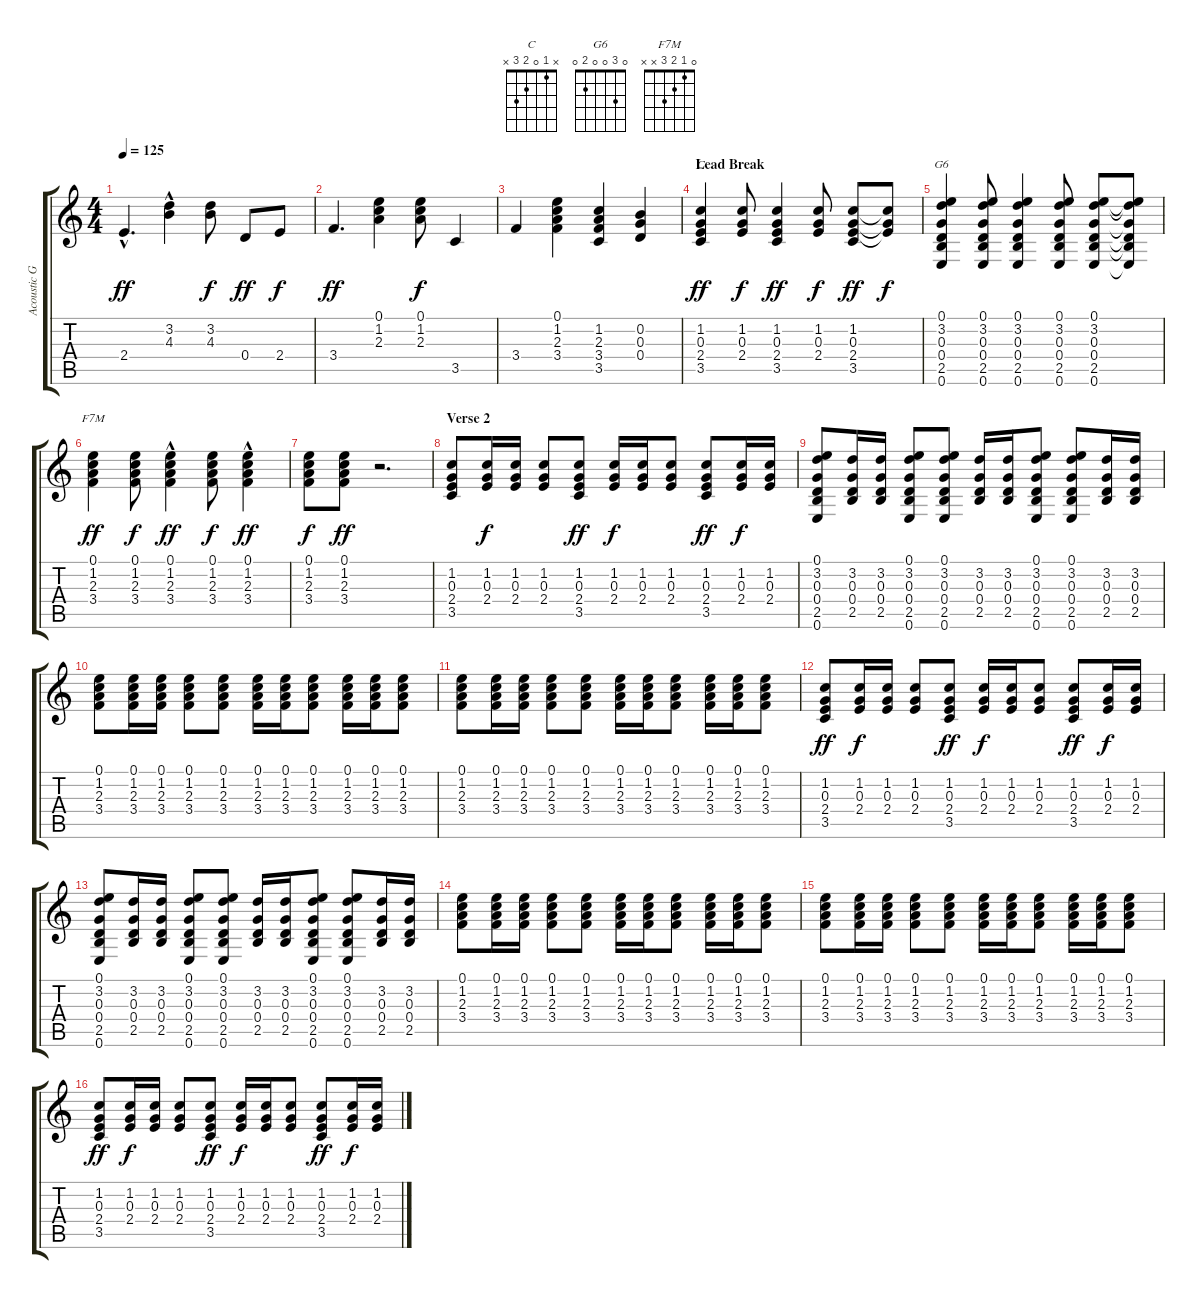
\track ("Acoustic Guitar" "Acoustic G") {instrument acousticguitarsteel}
\staff {score tabs}
\tuning (E4 B3 G3 D3 A2 E2) {hide}
\chord ("C" x 1 0 2 3 x)
\chord ("G6" 0 3 0 0 2 0)
\chord ("F7M" 0 1 2 3 x x)
\ts (4 4)
\tempo 125
\clef g2
\ks c
2.4{hac}.4{d dy ff} (3.2{hac} 4.3{hac}).4 (3.2 4.3).8{dy f} 0.4.8{dy ff} 2.4.8{dy f} |
3.4.4{d dy ff} (0.1 1.2 2.3).4 (0.1 1.2 2.3).8{dy f} 3.5.4 |
3.4.4 (0.1 1.2 2.3 3.4).4 (1.2 2.3 3.4 3.5).4 (0.2 0.3 0.4).4 |
\section ("" "Lead Break")
(1.2 0.3 2.4 3.5).4{ch "C" dy ff} (1.2 0.3 2.4).8{dy f} (1.2 0.3 2.4 3.5).4{dy ff} (1.2 0.3 2.4).8{dy f} (1.2 0.3 2.4 3.5).8{dy ff} (1.2{t} 0.3{t} 2.4{t}).8{dy f} |
(0.1 3.2 0.3 0.4 2.5 0.6).4{ch "G6"} (0.1 3.2 0.3 0.4 2.5 0.6).8 (0.1 3.2 0.3 0.4 2.5 0.6).4 (0.1 3.2 0.3 0.4 2.5 0.6).8 (0.1 3.2 0.3 0.4 2.5 0.6).8 (0.1{t} 3.2{t} 0.3{t} 0.4{t} 2.5{t} 0.6{t}).8 |
(0.1 1.2 2.3 3.4).4{ch "F7M" dy ff} (0.1 1.2 2.3 3.4).8{dy f} (0.1 1.2 2.3 3.4{hac}).4{dy ff} (0.1 1.2 2.3 3.4).8{dy f} (0.1 1.2{hac} 2.3 3.4).4{dy ff} |
(0.1 1.2 2.3 3.4).8{dy f} (0.1 1.2 2.3 3.4).8{dy ff} r.2{d} |
\section ("" "Verse 2")
(1.2 0.3 2.4 3.5).8 (1.2 0.3 2.4).16{dy f} (1.2 0.3 2.4).16 (1.2 0.3 2.4).8 (1.2 0.3 2.4 3.5).8{dy ff} (1.2 0.3 2.4).16{dy f} (1.2 0.3 2.4).16 (1.2 0.3 2.4).8 (1.2 0.3 2.4 3.5).8{dy ff} (1.2 0.3 2.4).16{dy f} (1.2 0.3 2.4).16 |
(0.1 3.2 0.3 0.4 2.5 0.6).8 (3.2 0.3 0.4 2.5).16 (3.2 0.3 0.4 2.5).16 (0.1 3.2 0.3 0.4 2.5 0.6).8 (0.1 3.2 0.3 0.4 2.5 0.6).8 (3.2 0.3 0.4 2.5).16 (3.2 0.3 0.4 2.5).16 (0.1 3.2 0.3 0.4 2.5 0.6).8 (0.1 3.2 0.3 0.4 2.5 0.6).8 (3.2 0.3 0.4 2.5).16 (3.2 0.3 0.4 2.5).16 |
(0.1 1.2 2.3 3.4).8 (0.1 1.2 2.3 3.4).16 (0.1 1.2 2.3 3.4).16 (0.1 1.2 2.3 3.4).8 (0.1 1.2 2.3 3.4).8 (0.1 1.2 2.3 3.4).16 (0.1 1.2 2.3 3.4).16 (0.1 1.2 2.3 3.4).8 (0.1 1.2 2.3 3.4).16 (0.1 1.2 2.3 3.4).16 (0.1 1.2 2.3 3.4).8 |
(0.1 1.2 2.3 3.4).8 (0.1 1.2 2.3 3.4).16 (0.1 1.2 2.3 3.4).16 (0.1 1.2 2.3 3.4).8 (0.1 1.2 2.3 3.4).8 (0.1 1.2 2.3 3.4).16 (0.1 1.2 2.3 3.4).16 (0.1 1.2 2.3 3.4).8 (0.1 1.2 2.3 3.4).16 (0.1 1.2 2.3 3.4).16 (0.1 1.2 2.3 3.4).8 |
(1.2 0.3 2.4 3.5).8{dy ff} (1.2 0.3 2.4).16{dy f} (1.2 0.3 2.4).16 (1.2 0.3 2.4).8 (1.2 0.3 2.4 3.5).8{dy ff} (1.2 0.3 2.4).16{dy f} (1.2 0.3 2.4).16 (1.2 0.3 2.4).8 (1.2 0.3 2.4 3.5).8{dy ff} (1.2 0.3 2.4).16{dy f} (1.2 0.3 2.4).16 |
(0.1 3.2 0.3 0.4 2.5 0.6).8 (3.2 0.3 0.4 2.5).16 (3.2 0.3 0.4 2.5).16 (0.1 3.2 0.3 0.4 2.5 0.6).8 (0.1 3.2 0.3 0.4 2.5 0.6).8 (3.2 0.3 0.4 2.5).16 (3.2 0.3 0.4 2.5).16 (0.1 3.2 0.3 0.4 2.5 0.6).8 (0.1 3.2 0.3 0.4 2.5 0.6).8 (3.2 0.3 0.4 2.5).16 (3.2 0.3 0.4 2.5).16 |
(0.1 1.2 2.3 3.4).8 (0.1 1.2 2.3 3.4).16 (0.1 1.2 2.3 3.4).16 (0.1 1.2 2.3 3.4).8 (0.1 1.2 2.3 3.4).8 (0.1 1.2 2.3 3.4).16 (0.1 1.2 2.3 3.4).16 (0.1 1.2 2.3 3.4).8 (0.1 1.2 2.3 3.4).16 (0.1 1.2 2.3 3.4).16 (0.1 1.2 2.3 3.4).8 |
(0.1 1.2 2.3 3.4).8 (0.1 1.2 2.3 3.4).16 (0.1 1.2 2.3 3.4).16 (0.1 1.2 2.3 3.4).8 (0.1 1.2 2.3 3.4).8 (0.1 1.2 2.3 3.4).16 (0.1 1.2 2.3 3.4).16 (0.1 1.2 2.3 3.4).8 (0.1 1.2 2.3 3.4).16 (0.1 1.2 2.3 3.4).16 (0.1 1.2 2.3 3.4).8 |
(1.2 0.3 2.4 3.5).8{dy ff} (1.2 0.3 2.4).16{dy f} (1.2 0.3 2.4).16 (1.2 0.3 2.4).8 (1.2 0.3 2.4 3.5).8{dy ff} (1.2 0.3 2.4).16{dy f} (1.2 0.3 2.4).16 (1.2 0.3 2.4).8 (1.2 0.3 2.4 3.5).8{dy ff} (1.2 0.3 2.4).16{dy f} (1.2 0.3 2.4).16
